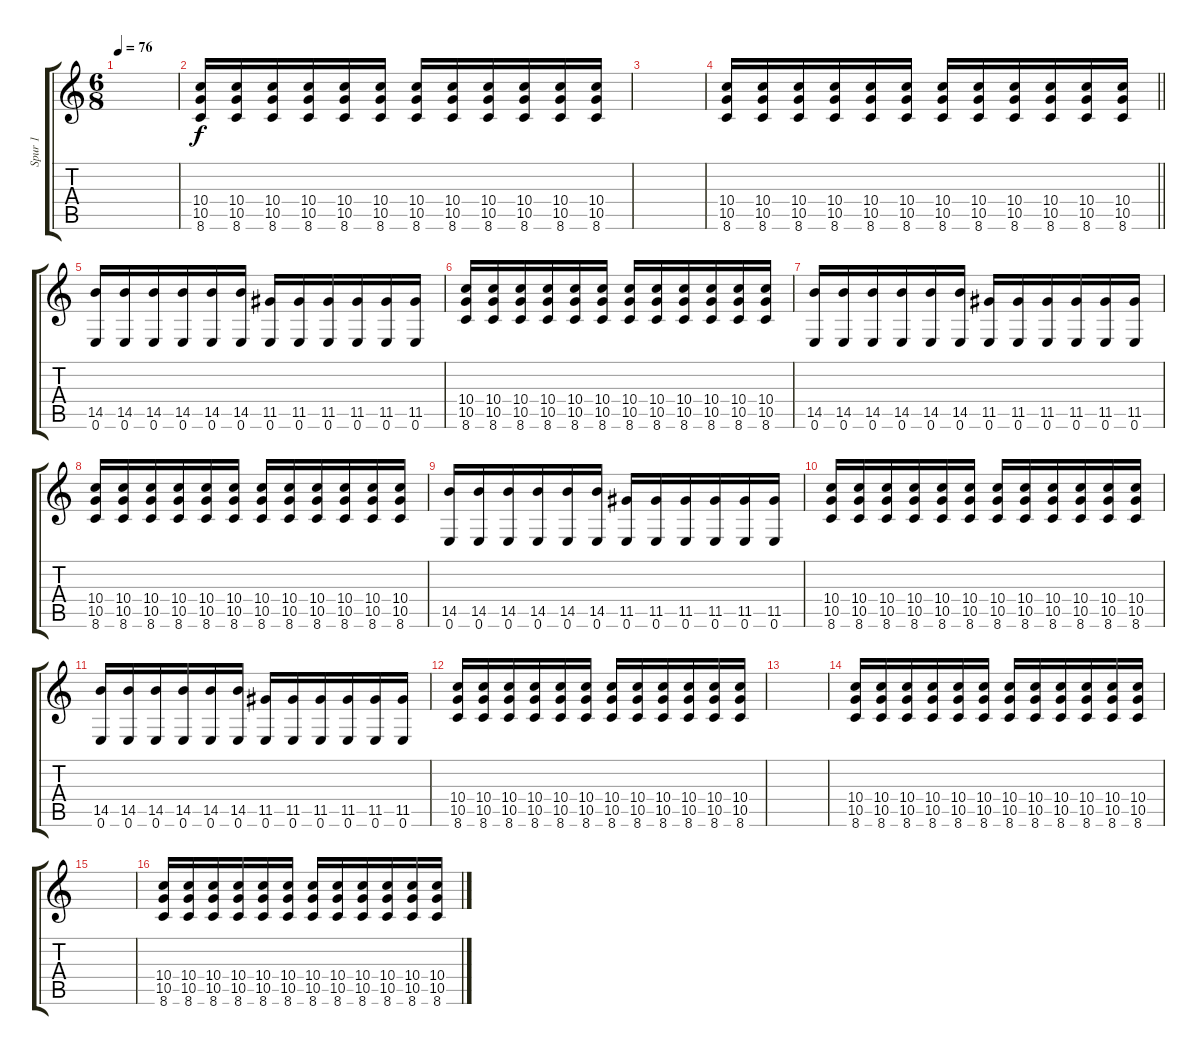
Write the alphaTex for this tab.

\track ("Spur 1" "Spur 1") {instrument distortionguitar}
\staff {score tabs}
\tuning (E4 B3 G3 D3 A2 E2) {hide}
\ts (6 8)
\tempo 76
\clef g2
\ks c
|
(10.4 10.5 8.6).16 (10.4 10.5 8.6).16 (10.4 10.5 8.6).16 (10.4 10.5 8.6).16 (10.4 10.5 8.6).16 (10.4 10.5 8.6).16 (10.4 10.5 8.6).16 (10.4 10.5 8.6).16 (10.4 10.5 8.6).16 (10.4 10.5 8.6).16 (10.4 10.5 8.6).16 (10.4 10.5 8.6).16 |
|
\barLineRight lightlight
(10.4 10.5 8.6).16 (10.4 10.5 8.6).16 (10.4 10.5 8.6).16 (10.4 10.5 8.6).16 (10.4 10.5 8.6).16 (10.4 10.5 8.6).16 (10.4 10.5 8.6).16 (10.4 10.5 8.6).16 (10.4 10.5 8.6).16 (10.4 10.5 8.6).16 (10.4 10.5 8.6).16 (10.4 10.5 8.6).16 |
(14.5 0.6).16 (14.5 0.6).16 (14.5 0.6).16 (14.5 0.6).16 (14.5 0.6).16 (14.5 0.6).16 (11.5 0.6).16 (11.5 0.6).16 (11.5 0.6).16 (11.5 0.6).16 (11.5 0.6).16 (11.5 0.6).16 |
(10.4 10.5 8.6).16 (10.4 10.5 8.6).16 (10.4 10.5 8.6).16 (10.4 10.5 8.6).16 (10.4 10.5 8.6).16 (10.4 10.5 8.6).16 (10.4 10.5 8.6).16 (10.4 10.5 8.6).16 (10.4 10.5 8.6).16 (10.4 10.5 8.6).16 (10.4 10.5 8.6).16 (10.4 10.5 8.6).16 |
(14.5 0.6).16 (14.5 0.6).16 (14.5 0.6).16 (14.5 0.6).16 (14.5 0.6).16 (14.5 0.6).16 (11.5 0.6).16 (11.5 0.6).16 (11.5 0.6).16 (11.5 0.6).16 (11.5 0.6).16 (11.5 0.6).16 |
(10.4 10.5 8.6).16 (10.4 10.5 8.6).16 (10.4 10.5 8.6).16 (10.4 10.5 8.6).16 (10.4 10.5 8.6).16 (10.4 10.5 8.6).16 (10.4 10.5 8.6).16 (10.4 10.5 8.6).16 (10.4 10.5 8.6).16 (10.4 10.5 8.6).16 (10.4 10.5 8.6).16 (10.4 10.5 8.6).16 |
(14.5 0.6).16 (14.5 0.6).16 (14.5 0.6).16 (14.5 0.6).16 (14.5 0.6).16 (14.5 0.6).16 (11.5 0.6).16 (11.5 0.6).16 (11.5 0.6).16 (11.5 0.6).16 (11.5 0.6).16 (11.5 0.6).16 |
(10.4 10.5 8.6).16 (10.4 10.5 8.6).16 (10.4 10.5 8.6).16 (10.4 10.5 8.6).16 (10.4 10.5 8.6).16 (10.4 10.5 8.6).16 (10.4 10.5 8.6).16 (10.4 10.5 8.6).16 (10.4 10.5 8.6).16 (10.4 10.5 8.6).16 (10.4 10.5 8.6).16 (10.4 10.5 8.6).16 |
(14.5 0.6).16 (14.5 0.6).16 (14.5 0.6).16 (14.5 0.6).16 (14.5 0.6).16 (14.5 0.6).16 (11.5 0.6).16 (11.5 0.6).16 (11.5 0.6).16 (11.5 0.6).16 (11.5 0.6).16 (11.5 0.6).16 |
(10.4 10.5 8.6).16 (10.4 10.5 8.6).16 (10.4 10.5 8.6).16 (10.4 10.5 8.6).16 (10.4 10.5 8.6).16 (10.4 10.5 8.6).16 (10.4 10.5 8.6).16 (10.4 10.5 8.6).16 (10.4 10.5 8.6).16 (10.4 10.5 8.6).16 (10.4 10.5 8.6).16 (10.4 10.5 8.6).16 |
|
(10.4 10.5 8.6).16 (10.4 10.5 8.6).16 (10.4 10.5 8.6).16 (10.4 10.5 8.6).16 (10.4 10.5 8.6).16 (10.4 10.5 8.6).16 (10.4 10.5 8.6).16 (10.4 10.5 8.6).16 (10.4 10.5 8.6).16 (10.4 10.5 8.6).16 (10.4 10.5 8.6).16 (10.4 10.5 8.6).16 |
|
(10.4 10.5 8.6).16 (10.4 10.5 8.6).16 (10.4 10.5 8.6).16 (10.4 10.5 8.6).16 (10.4 10.5 8.6).16 (10.4 10.5 8.6).16 (10.4 10.5 8.6).16 (10.4 10.5 8.6).16 (10.4 10.5 8.6).16 (10.4 10.5 8.6).16 (10.4 10.5 8.6).16 (10.4 10.5 8.6).16
